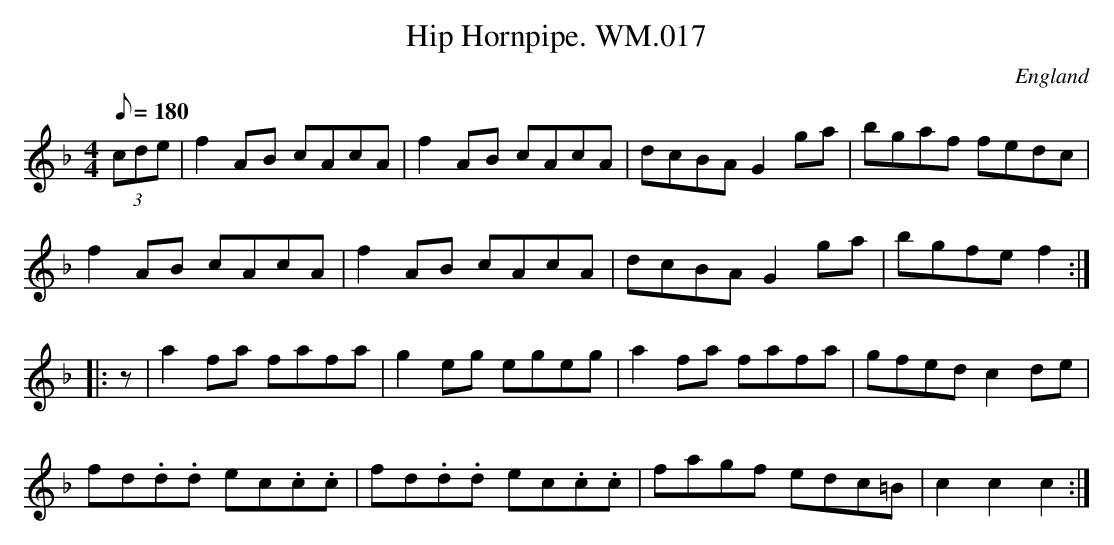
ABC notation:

X:1
T:Hip Hornpipe. WM.017
M:4/4
L:1/8
Q:180
O:England
K:F
(3cde|f2A-B cAcA|f2A-B cAcA|dcBAG2ga|bgaf fedc|!
f2A-B cAcA|f2A-B cAcA|dcBAG2ga|bgfef2:|!
|:z|a2fa fafa|g2eg egeg|a2fa fafa|gfedc2de|!
f-d.d.d e-c.c.c|f-d.d.d e-c.c.c|fagf edc=B| c2c2c2:|]
